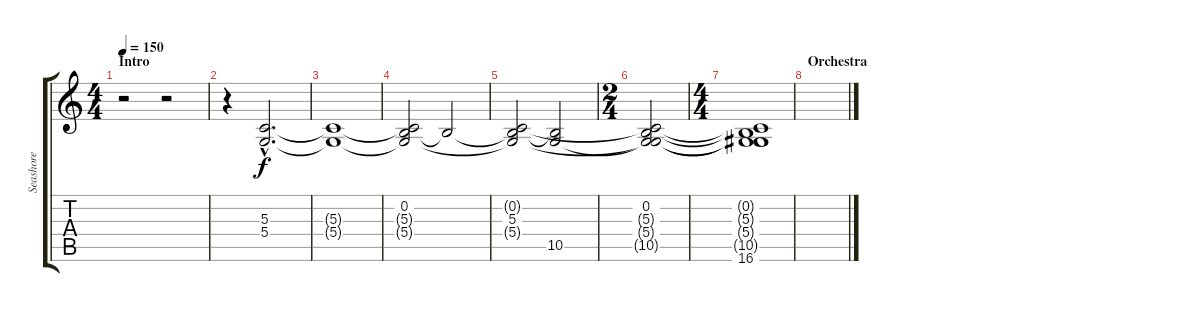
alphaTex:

\track ("Seashore" "Seashore") {instrument seashore}
\staff {score tabs}
\tuning (E4 B3 G3 D3 A2 E2) {hide}
\ts (4 4)
\section ("" "Intro")
\tempo 150
\clef g2
\ks c
r.2{dy f instrument seashore} r.2{volume 0} |
r.4 (5.3{hac} 5.4{hac}).2{d volume 5} |
(5.3{t} 5.4{t}).1{volume 5} |
(0.2 5.3{t} 5.4{t}).2 0.2{t}.2 |
(0.2{t} 5.3 5.4{t}).2 (0.2{t} 10.5).2{volume 13} |
\ts (2 4)
(0.2 5.3{t} 5.4{t} 10.5{t}).2 |
\ts (4 4)
(0.2{t} 5.3{t} 5.4{t} 10.5{t} 16.6).1 |
\section ("" "Orchestra")
